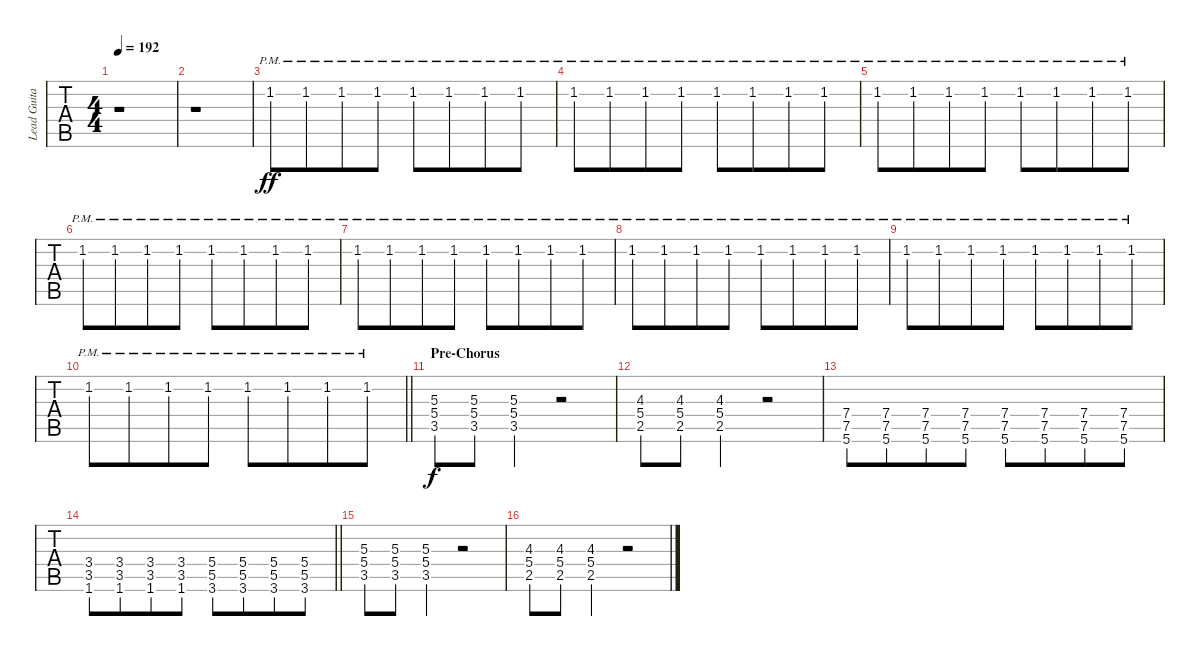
\track ("Lead Guitar" "Lead Guita") {instrument distortionguitar}
\staff {tabs}
\tuning (E4 B3 G3 D3 A2 E2) {hide}
\ts (4 4)
\tempo 192
\clef g2
\ks c
r.1{dy f} |
r.1 |
1.2{pm}.8{dy ff} 1.2{pm}.8{beam merge} 1.2{pm}.8 1.2{pm}.8 1.2{pm}.8 1.2{pm}.8{beam merge} 1.2{pm}.8 1.2{pm}.8 |
1.2{pm}.8 1.2{pm}.8{beam merge} 1.2{pm}.8 1.2{pm}.8 1.2{pm}.8 1.2{pm}.8{beam merge} 1.2{pm}.8 1.2{pm}.8 |
1.2{pm}.8 1.2{pm}.8{beam merge} 1.2{pm}.8 1.2{pm}.8 1.2{pm}.8 1.2{pm}.8{beam merge} 1.2{pm}.8 1.2{pm}.8 |
1.2{pm}.8 1.2{pm}.8{beam merge} 1.2{pm}.8 1.2{pm}.8 1.2{pm}.8 1.2{pm}.8{beam merge} 1.2{pm}.8 1.2{pm}.8 |
1.2{pm}.8 1.2{pm}.8{beam merge} 1.2{pm}.8 1.2{pm}.8 1.2{pm}.8 1.2{pm}.8{beam merge} 1.2{pm}.8 1.2{pm}.8 |
1.2{pm}.8 1.2{pm}.8{beam merge} 1.2{pm}.8 1.2{pm}.8 1.2{pm}.8 1.2{pm}.8{beam merge} 1.2{pm}.8 1.2{pm}.8 |
1.2{pm}.8 1.2{pm}.8{beam merge} 1.2{pm}.8 1.2{pm}.8 1.2{pm}.8 1.2{pm}.8{beam merge} 1.2{pm}.8 1.2{pm}.8 |
\barLineRight lightlight
1.2{pm}.8 1.2{pm}.8{beam merge} 1.2{pm}.8 1.2{pm}.8 1.2{pm}.8 1.2{pm}.8{beam merge} 1.2{pm}.8 1.2{pm}.8 |
\section ("" "Pre-Chorus")
(5.3 5.4 3.5).8{dy f} (5.3 5.4 3.5).8 (5.3 5.4 3.5).4 r.2 |
(4.3 5.4 2.5).8 (4.3 5.4 2.5).8 (4.3 5.4 2.5).4 r.2 |
(7.4 7.5 5.6).8 (7.4 7.5 5.6).8{beam merge} (7.4 7.5 5.6).8 (7.4 7.5 5.6).8 (7.4 7.5 5.6).8 (7.4 7.5 5.6).8{beam merge} (7.4 7.5 5.6).8 (7.4 7.5 5.6).8 |
\barLineRight lightlight
(3.4 3.5 1.6).8 (3.4 3.5 1.6).8{beam merge} (3.4 3.5 1.6).8 (3.4 3.5 1.6).8 (5.4 5.5 3.6).8 (5.4 5.5 3.6).8{beam merge} (5.4 5.5 3.6).8 (5.4 5.5 3.6).8 |
(5.3 5.4 3.5).8 (5.3 5.4 3.5).8 (5.3 5.4 3.5).4 r.2 |
(4.3 5.4 2.5).8 (4.3 5.4 2.5).8 (4.3 5.4 2.5).4 r.2
